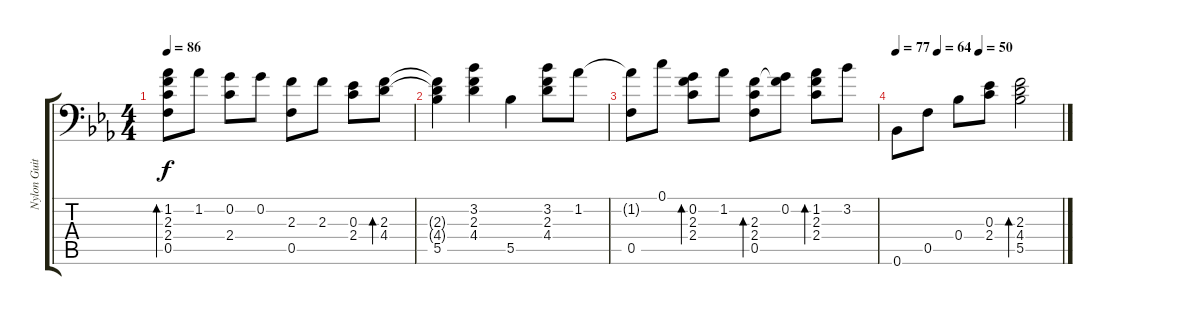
\track ("Nylon Guitar" "Nylon Guit") {instrument acousticguitarnylon}
\staff {score tabs}
\tuning (C4 G3 Eb3 Bb2 F2 Bb1) {hide}
\ts (4 4)
\tempo 86
\clef f4
\ks eb
(1.2 2.3 2.4 0.5).8{bd 30 dy f} 1.2.8 (0.2 2.4).8 0.2.8 (2.3 0.5).8 2.3.8 (0.3 2.4).8 (2.3 4.4).8{bd 30} |
(2.3{t} 4.4{t} 5.5).4 (3.2 2.3 4.4).4 5.5.4 (3.2 2.3 4.4).8 1.2.8 |
(1.2{t} 0.5).8 0.1.8 (0.2 2.3 2.4).8{bd 30} 1.2.8 (2.3 2.4 0.5).8{bd 30} (0.2 2.3{t}).8 (1.2 2.3 2.4).8{bd 30} 3.2.8 |
\tempo 77
\tempo (64 0.25)
\tempo (50 0.5)
0.6.8 0.5.8 0.4.8 (0.3 2.4).8 (2.3 4.4 5.5).2{bd 30}
